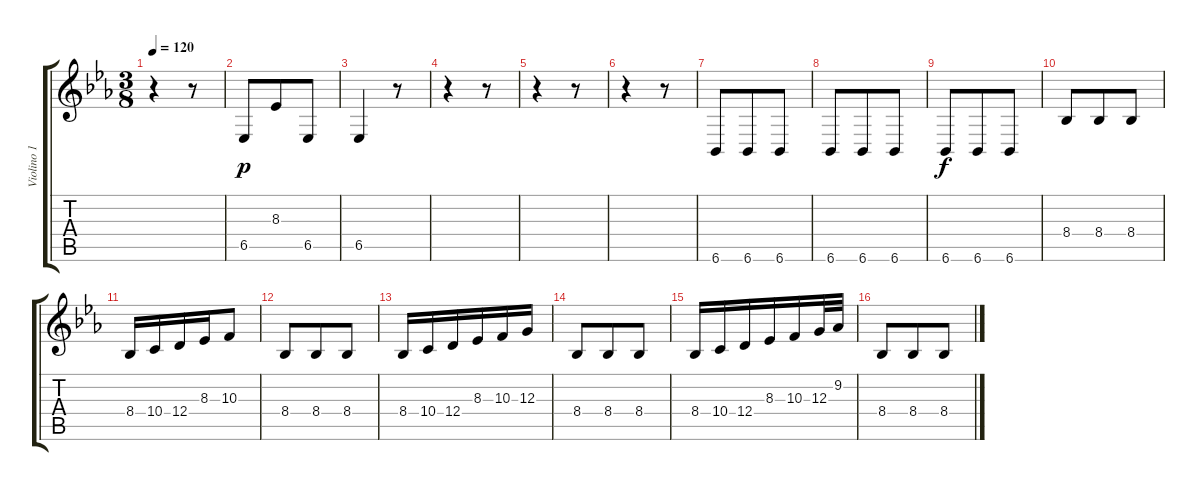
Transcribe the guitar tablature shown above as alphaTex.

\track ("Violino 1" "Violino 1") {instrument violin}
\staff {score tabs}
\tuning (E4 B3 G3 D3 A2 E2) {hide}
\ts (3 8)
\tempo 120
\clef g2
\ks eb
r.4{dy p} r.8 |
6.5.8 8.3.8 6.5.8 |
6.5.4 r.8 |
r.4 r.8 |
r.4 r.8 |
r.4 r.8 |
6.6.8 6.6.8 6.6.8 |
6.6.8 6.6.8 6.6.8 |
6.6.8{dy f} 6.6.8 6.6.8 |
8.4.8 8.4.8 8.4.8 |
8.4.16 10.4.16 12.4.16 8.3.16 10.3.8 |
8.4.8 8.4.8 8.4.8 |
8.4.16 10.4.16 12.4.16 8.3.16 10.3.16 12.3.16 |
8.4.8 8.4.8 8.4.8 |
8.4.16 10.4.16 12.4.16 8.3.16 10.3.16 12.3.32 9.2.32 |
8.4.8 8.4.8 8.4.8
